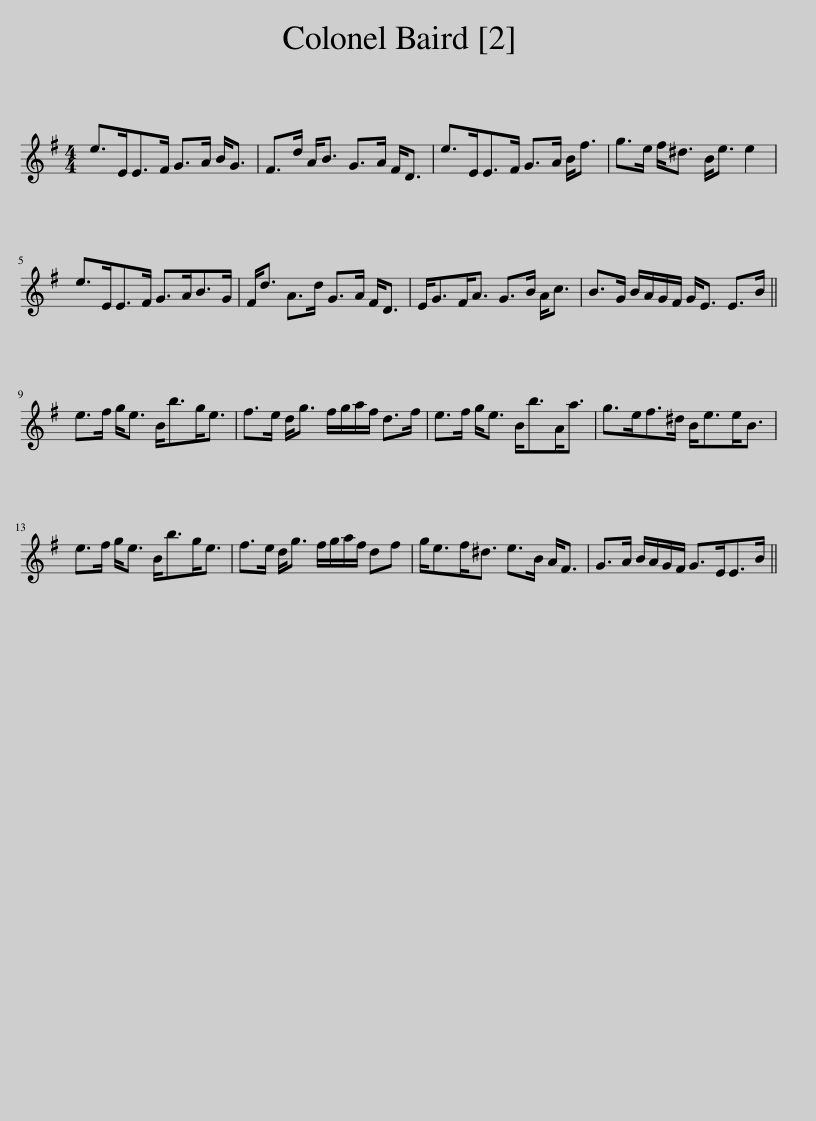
X:1
L:1/8
M:4/4
I:linebreak $
K:Emin
V:1 treble
V:1
 e>EE>F G>A B<G | F>d A<B G>A F<D | e>EE>F G>A B<f | g>e f<^d B<e e2 |$ e>EE>F G>AB>G | %5
 F<d A>d G>A F<D | E<GF<A G>B A<c | B>G B/A/G/F/ G<E E>B ||$ e>f g<e B<bg<e | f>e d<g f/g/a/f/ d>f | %10
 e>f g<e B<bA<a | g>ef>^d B<ee<B |$ e>f g<e B<bg<e | f>e d<g f/g/a/f/ df | g<ef<^d e>B A<F | %15
 G>A B/A/G/F/ G>EE>B || %16
